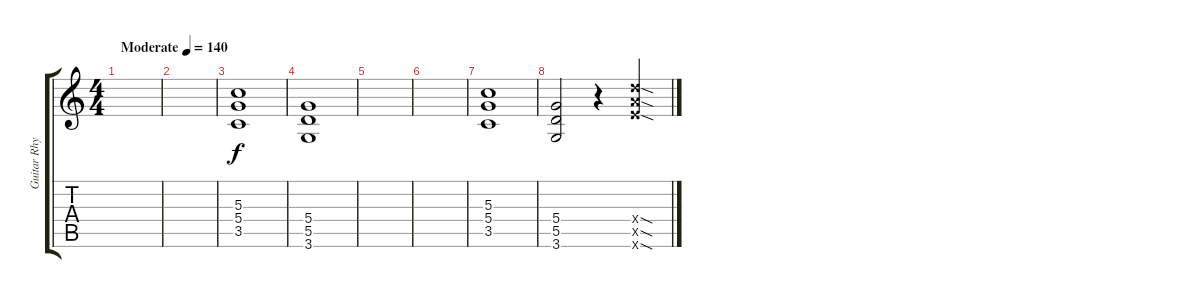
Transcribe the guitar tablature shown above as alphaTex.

\track ("Guitar Rhythm" "Guitar Rhy") {instrument distortionguitar}
\staff {score tabs}
\tuning (E4 B3 G3 D3 A2 E2) {hide}
\ts (4 4)
\tempo (140 "Moderate")
\clef g2
\ks c
|
|
(5.3 5.4 3.5).1 |
(5.4 5.5 3.6).1 |
|
|
(5.3 5.4 3.5).1 |
(5.4 5.5 3.6).2 r.4 (12.4{sod x} 12.5{sod x} 12.6{sod x}).4
